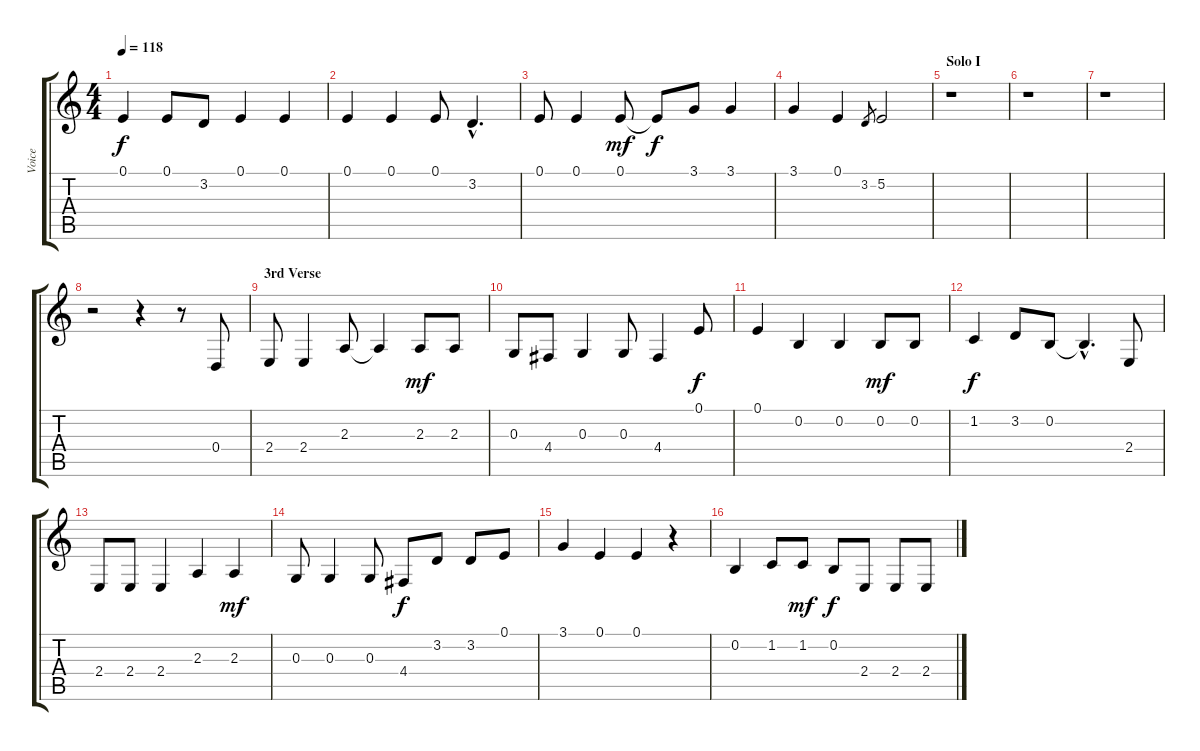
\track ("Voice" "Voice") {instrument lead6voice}
\staff {score tabs}
\tuning (E4 B3 G3 D3 A2 E2) {hide}
\ts (4 4)
\tempo 118
\clef g2
\ks c
0.1.4{dy f} 0.1.8 3.2.8 0.1.4 0.1.4 |
0.1.4 0.1.4 0.1.8 3.2{hac}.4{d} |
0.1.8 0.1.4 0.1.8{dy mf} 0.1{t}.8{dy f} 3.1.8 3.1.4 |
3.1.4 0.1.4 3.2.8{gr} 5.2.2 |
\section ("" "Solo I")
r.1 |
r.1 |
r.1 |
r.2 r.4 r.8 0.4.8 |
\section ("" "3rd Verse")
2.4.8 2.4.4 2.3.8 2.3{t}.4 2.3.8{dy mf} 2.3.8 |
0.3.8 4.4.8 0.3.4 0.3.8 4.4.4 0.1.8{dy f} |
0.1.4 0.2.4 0.2.4 0.2.8{dy mf} 0.2.8 |
1.2.4{dy f} 3.2.8 0.2.8 0.2{hac t}.4{d} 2.4.8 |
2.4.8 2.4.8 2.4.4 2.3.4 2.3.4{dy mf} |
0.3.8 0.3.4 0.3.8 4.4.8{dy f} 3.2.8 3.2.8 0.1.8 |
3.1.4 0.1.4 0.1.4 r.4 |
0.2.4 1.2.8 1.2.8{dy mf} 0.2.8{dy f} 2.4.8 2.4.8 2.4.8
